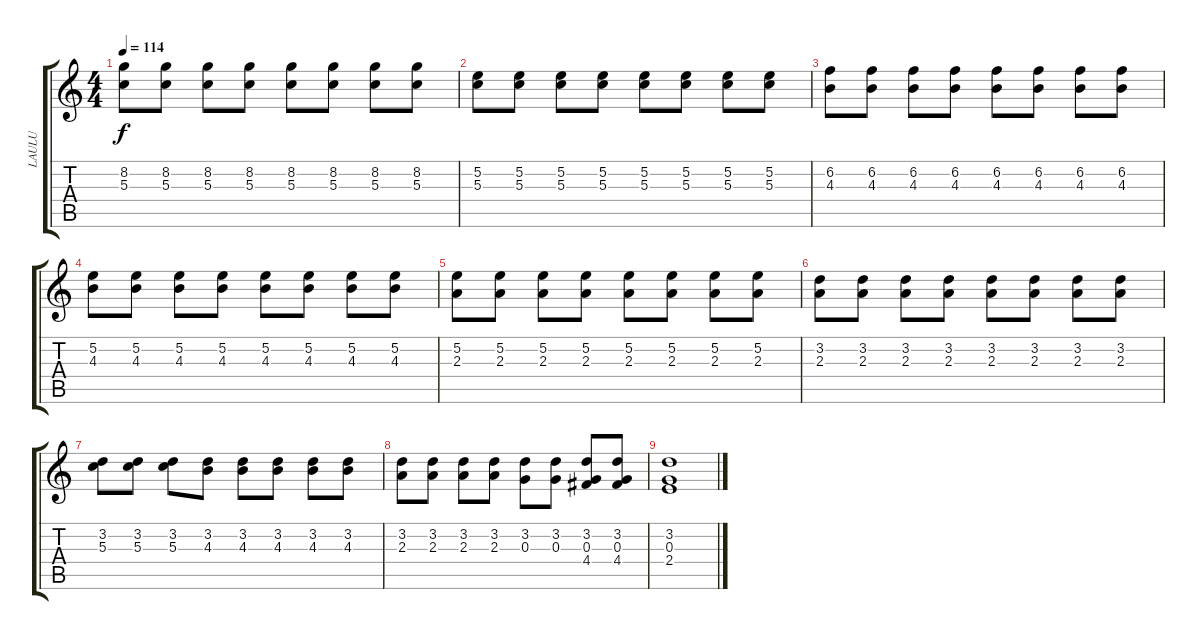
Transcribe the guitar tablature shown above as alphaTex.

\track ("LAULU" "LAULU") {instrument electricguitarjazz}
\staff {score tabs}
\tuning (E4 B3 G3 D3 A2 E2) {hide}
\ts (4 4)
\tempo 114
\clef g2
\ks c
(8.2 5.3).8{dy f} (8.2 5.3).8 (8.2 5.3).8 (8.2 5.3).8 (8.2 5.3).8 (8.2 5.3).8 (8.2 5.3).8 (8.2 5.3).8 |
(5.2 5.3).8 (5.2 5.3).8 (5.2 5.3).8 (5.2 5.3).8 (5.2 5.3).8 (5.2 5.3).8 (5.2 5.3).8 (5.2 5.3).8 |
(6.2 4.3).8 (6.2 4.3).8 (6.2 4.3).8 (6.2 4.3).8 (6.2 4.3).8 (6.2 4.3).8 (6.2 4.3).8 (6.2 4.3).8 |
(5.2 4.3).8 (5.2 4.3).8 (5.2 4.3).8 (5.2 4.3).8 (5.2 4.3).8 (5.2 4.3).8 (5.2 4.3).8 (5.2 4.3).8 |
(5.2 2.3).8 (5.2 2.3).8 (5.2 2.3).8 (5.2 2.3).8 (5.2 2.3).8 (5.2 2.3).8 (5.2 2.3).8 (5.2 2.3).8 |
(3.2 2.3).8 (3.2 2.3).8 (3.2 2.3).8 (3.2 2.3).8 (3.2 2.3).8 (3.2 2.3).8 (3.2 2.3).8 (3.2 2.3).8 |
(3.2 5.3).8 (3.2 5.3).8 (3.2 5.3).8 (3.2 4.3).8 (3.2 4.3).8 (3.2 4.3).8 (3.2 4.3).8 (3.2 4.3).8 |
(3.2 2.3).8 (3.2 2.3).8 (3.2 2.3).8 (3.2 2.3).8 (3.2 0.3).8 (3.2 0.3).8 (3.2 0.3 4.4).8 (3.2 0.3 4.4).8 |
(3.2 0.3 2.4).1
